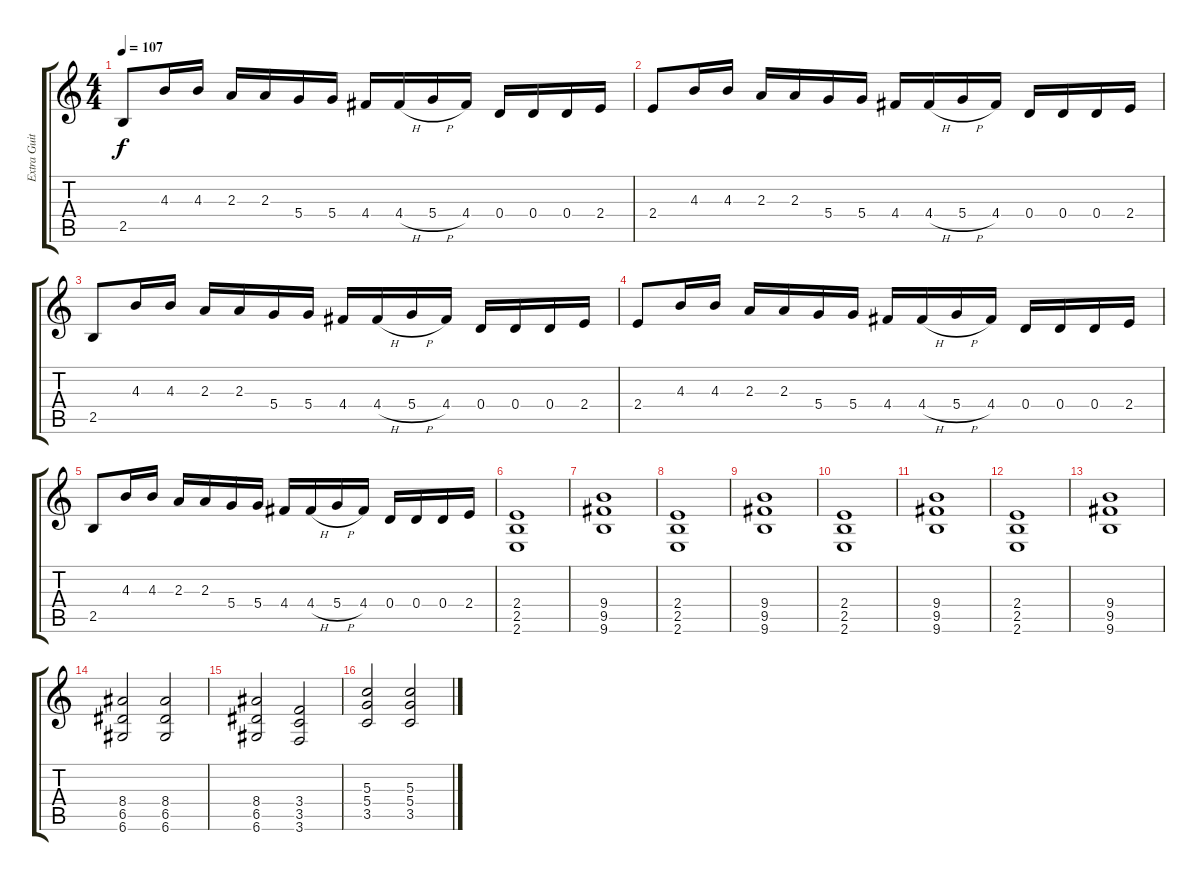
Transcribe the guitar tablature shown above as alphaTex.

\track ("Extra Guitar" "Extra Guit") {instrument distortionguitar}
\staff {score tabs}
\tuning (E4 B3 G3 D3 A2 D2) {hide}
\ts (4 4)
\tempo 107
\clef g2
\ks c
2.5.8{dy f} 4.3.16 4.3.16 2.3.16 2.3.16 5.4.16 5.4.16 4.4.16 4.4{h}.16 5.4{h}.16 4.4.16 0.4.16 0.4.16 0.4.16 2.4.16 |
2.4.8{volume 4 balance 0 instrument electricguitarjazz} 4.3.16 4.3.16 2.3.16 2.3.16 5.4.16 5.4.16 4.4.16 4.4{h}.16 5.4{h}.16 4.4.16 0.4.16 0.4.16 0.4.16 2.4.16 |
2.5.8 4.3.16 4.3.16 2.3.16 2.3.16 5.4.16 5.4.16 4.4.16 4.4{h}.16 5.4{h}.16 4.4.16 0.4.16 0.4.16 0.4.16 2.4.16 |
2.4.8{volume 4 balance 0 instrument electricguitarjazz} 4.3.16 4.3.16 2.3.16 2.3.16 5.4.16 5.4.16 4.4.16 4.4{h}.16 5.4{h}.16 4.4.16 0.4.16 0.4.16 0.4.16 2.4.16 |
2.5.8 4.3.16 4.3.16 2.3.16 2.3.16 5.4.16 5.4.16 4.4.16 4.4{h}.16 5.4{h}.16 4.4.16 0.4.16 0.4.16 0.4.16 2.4.16 |
(2.4 2.5 2.6).1{volume 8 balance 8 instrument distortionguitar} |
(9.4 9.5 9.6).1 |
(2.4 2.5 2.6).1 |
(9.4 9.5 9.6).1 |
(2.4 2.5 2.6).1 |
(9.4 9.5 9.6).1 |
(2.4 2.5 2.6).1 |
(9.4 9.5 9.6).1 |
(8.4 6.5 6.6).2 (8.4 6.5 6.6).2 |
(8.4 6.5 6.6).2 (3.4 3.5 3.6).2 |
(5.3 5.4 3.5).2 (5.3 5.4 3.5).2
